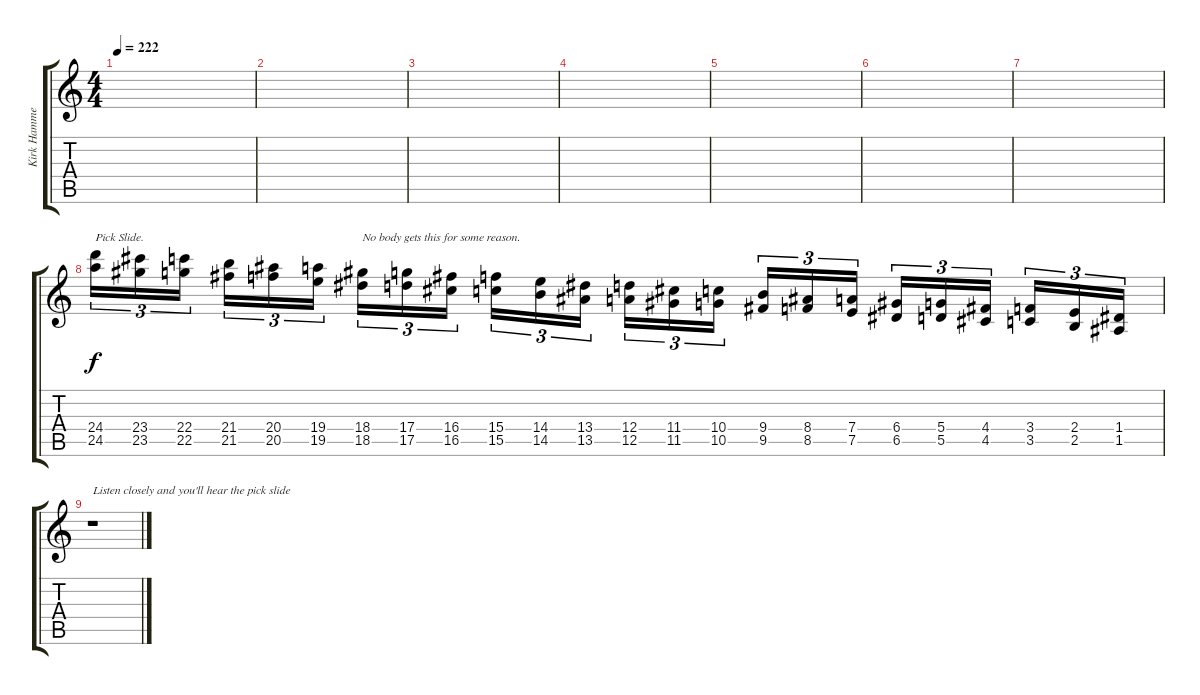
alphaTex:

\track ("Kirk Hammett (Lead)" "Kirk Hamme") {instrument distortionguitar}
\staff {score tabs}
\tuning (E4 B3 G3 D3 A2 E2) {hide}
\ts (4 4)
\tempo 222
\clef g2
\ks c
|
|
|
|
|
|
|
(24.4 24.5).16{tu (3 2) txt "Pick Slide." volume 14 instrument guitarfretnoise} (23.4 23.5).16{tu (3 2)} (22.4 22.5).16{tu (3 2) beam splitsecondary} (21.4 21.5).16{tu (3 2)} (20.4 20.5).16{tu (3 2)} (19.4 19.5).16{tu (3 2)} (18.4 18.5).16{tu (3 2) txt "No body gets this for some reason."} (17.4 17.5).16{tu (3 2)} (16.4 16.5).16{tu (3 2) beam splitsecondary} (15.4 15.5).16{tu (3 2)} (14.4 14.5).16{tu (3 2)} (13.4 13.5).16{tu (3 2)} (12.4 12.5).16{tu (3 2)} (11.4 11.5).16{tu (3 2)} (10.4 10.5).16{tu (3 2) beam splitsecondary} (9.4 9.5).16{tu (3 2)} (8.4 8.5).16{tu (3 2)} (7.4 7.5).16{tu (3 2)} (6.4 6.5).16{tu (3 2)} (5.4 5.5).16{tu (3 2)} (4.4 4.5).16{tu (3 2) beam splitsecondary} (3.4 3.5).16{tu (3 2)} (2.4 2.5).16{tu (3 2)} (1.4 1.5).16{tu (3 2)} |
r.1{txt "Listen closely and you'll hear the pick slide"}
